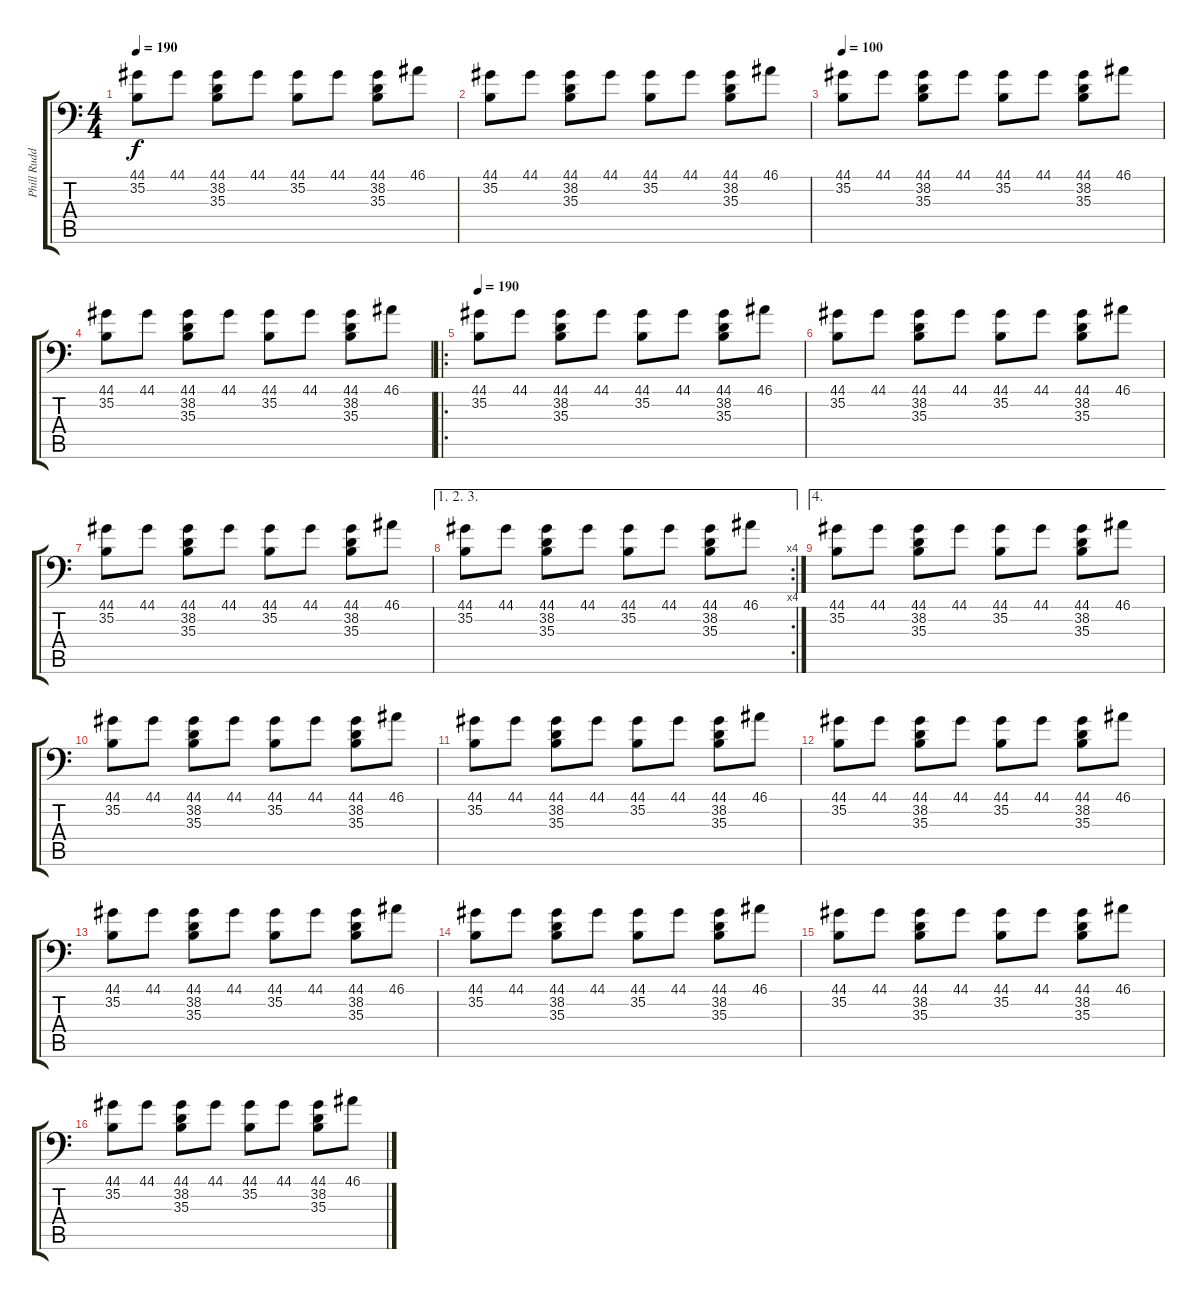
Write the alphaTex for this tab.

\track ("Phill Rudd (Drums)" "Phill Rudd") {instrument acousticgrandpiano}
\staff {score tabs}
\tuning (C-1 C-1 C-1 C-1 C-1 C-1) {hide}
\ts (4 4)
\tempo 190
\clef f4
\ks c
(44.1 35.2).8{dy f} 44.1.8 (44.1 38.2 35.3).8 44.1.8 (44.1 35.2).8 44.1.8 (44.1 38.2 35.3).8 46.1.8 |
(44.1 35.2).8 44.1.8 (44.1 38.2 35.3).8 44.1.8 (44.1 35.2).8 44.1.8 (44.1 38.2 35.3).8 46.1.8 |
\tempo 100
(44.1 35.2).8 44.1.8 (44.1 38.2 35.3).8 44.1.8 (44.1 35.2).8 44.1.8 (44.1 38.2 35.3).8 46.1.8 |
(44.1 35.2).8 44.1.8 (44.1 38.2 35.3).8 44.1.8 (44.1 35.2).8 44.1.8 (44.1 38.2 35.3).8 46.1.8 |
\ro
\tempo 190
(44.1 35.2).8 44.1.8 (44.1 38.2 35.3).8 44.1.8 (44.1 35.2).8 44.1.8 (44.1 38.2 35.3).8 46.1.8 |
(44.1 35.2).8 44.1.8 (44.1 38.2 35.3).8 44.1.8 (44.1 35.2).8 44.1.8 (44.1 38.2 35.3).8 46.1.8 |
(44.1 35.2).8 44.1.8 (44.1 38.2 35.3).8 44.1.8 (44.1 35.2).8 44.1.8 (44.1 38.2 35.3).8 46.1.8 |
\ae (1 2 3)
\rc 4
(44.1 35.2).8 44.1.8 (44.1 38.2 35.3).8 44.1.8 (44.1 35.2).8 44.1.8 (44.1 38.2 35.3).8 46.1.8 |
\ae 4
(44.1 35.2).8 44.1.8 (44.1 38.2 35.3).8 44.1.8 (44.1 35.2).8 44.1.8 (44.1 38.2 35.3).8 46.1.8 |
(44.1 35.2).8 44.1.8 (44.1 38.2 35.3).8 44.1.8 (44.1 35.2).8 44.1.8 (44.1 38.2 35.3).8 46.1.8 |
(44.1 35.2).8 44.1.8 (44.1 38.2 35.3).8 44.1.8 (44.1 35.2).8 44.1.8 (44.1 38.2 35.3).8 46.1.8 |
(44.1 35.2).8 44.1.8 (44.1 38.2 35.3).8 44.1.8 (44.1 35.2).8 44.1.8 (44.1 38.2 35.3).8 46.1.8 |
(44.1 35.2).8 44.1.8 (44.1 38.2 35.3).8 44.1.8 (44.1 35.2).8 44.1.8 (44.1 38.2 35.3).8 46.1.8 |
(44.1 35.2).8 44.1.8 (44.1 38.2 35.3).8 44.1.8 (44.1 35.2).8 44.1.8 (44.1 38.2 35.3).8 46.1.8 |
(44.1 35.2).8 44.1.8 (44.1 38.2 35.3).8 44.1.8 (44.1 35.2).8 44.1.8 (44.1 38.2 35.3).8 46.1.8 |
(44.1 35.2).8 44.1.8 (44.1 38.2 35.3).8 44.1.8 (44.1 35.2).8 44.1.8 (44.1 38.2 35.3).8 46.1.8
